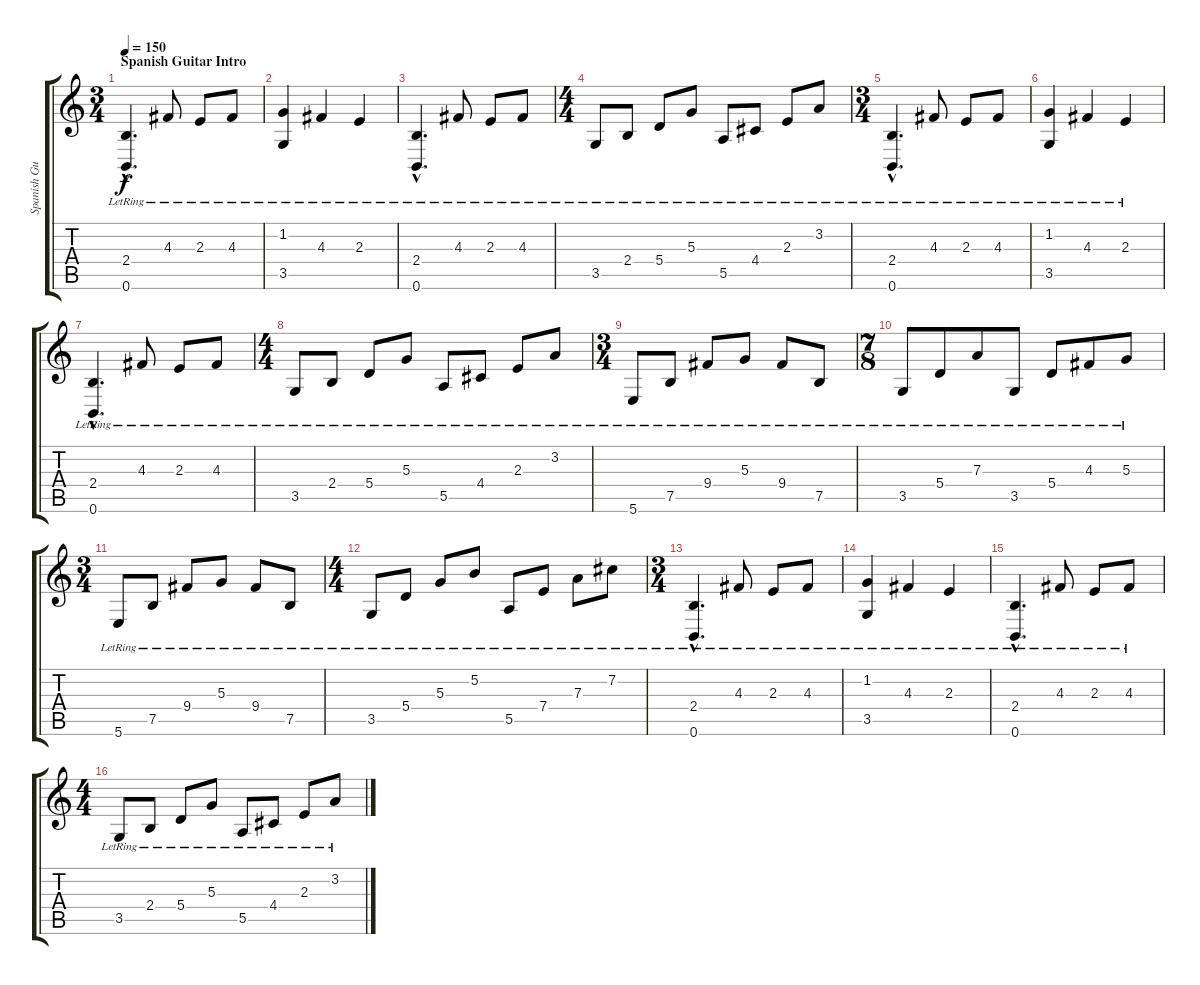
\track ("Spanish Guitar 1" "Spanish Gu") {instrument acousticguitarsteel}
\staff {score tabs}
\tuning (B3 Gb3 D3 A2 E2 B1) {hide}
\ts (3 4)
\section ("" "Spanish Guitar Intro")
\tempo 150
\clef g2
\ks c
(2.4{hac lr} 0.6{hac lr}).4{d dy f instrument acousticguitarsteel} 4.3{lr}.8 2.3{lr}.8 4.3{lr}.8 |
(1.2{lr} 3.5{lr}).4 4.3{lr}.4 2.3{lr}.4 |
(2.4{hac lr} 0.6{hac lr}).4{d} 4.3{lr}.8 2.3{lr}.8 4.3{lr}.8 |
\ts (4 4)
3.5{lr}.8 2.4{lr}.8 5.4{lr}.8 5.3{lr}.8 5.5{lr}.8 4.4{lr}.8 2.3{lr}.8 3.2{lr}.8 |
\ts (3 4)
(2.4{hac lr} 0.6{hac lr}).4{d} 4.3{lr}.8 2.3{lr}.8 4.3{lr}.8 |
(1.2{lr} 3.5{lr}).4 4.3{lr}.4 2.3{lr}.4 |
(2.4{hac lr} 0.6{hac lr}).4{d} 4.3{lr}.8 2.3{lr}.8 4.3{lr}.8 |
\ts (4 4)
3.5{lr}.8 2.4{lr}.8 5.4{lr}.8 5.3{lr}.8 5.5{lr}.8 4.4{lr}.8 2.3{lr}.8 3.2{lr}.8 |
\ts (3 4)
5.6{lr}.8 7.5{lr}.8 9.4{lr}.8 5.3{lr}.8 9.4{lr}.8 7.5{lr}.8 |
\ts (7 8)
3.5{lr}.8 5.4{lr}.8 7.3{lr}.8 3.5{lr}.8 5.4{lr}.8 4.3{lr}.8 5.3{lr}.8 |
\ts (3 4)
5.6{lr}.8 7.5{lr}.8 9.4{lr}.8 5.3{lr}.8 9.4{lr}.8 7.5{lr}.8 |
\ts (4 4)
3.5{lr}.8 5.4{lr}.8 5.3{lr}.8 5.2{lr}.8 5.5{lr}.8 7.4{lr}.8 7.3{lr}.8 7.2{lr}.8 |
\ts (3 4)
(2.4{hac lr} 0.6{hac lr}).4{d} 4.3{lr}.8 2.3{lr}.8 4.3{lr}.8 |
(1.2{lr} 3.5{lr}).4 4.3{lr}.4 2.3{lr}.4 |
(2.4{hac lr} 0.6{hac lr}).4{d} 4.3{lr}.8 2.3{lr}.8 4.3{lr}.8 |
\ts (4 4)
3.5{lr}.8 2.4{lr}.8 5.4{lr}.8 5.3{lr}.8 5.5{lr}.8 4.4{lr}.8 2.3{lr}.8 3.2{lr}.8
